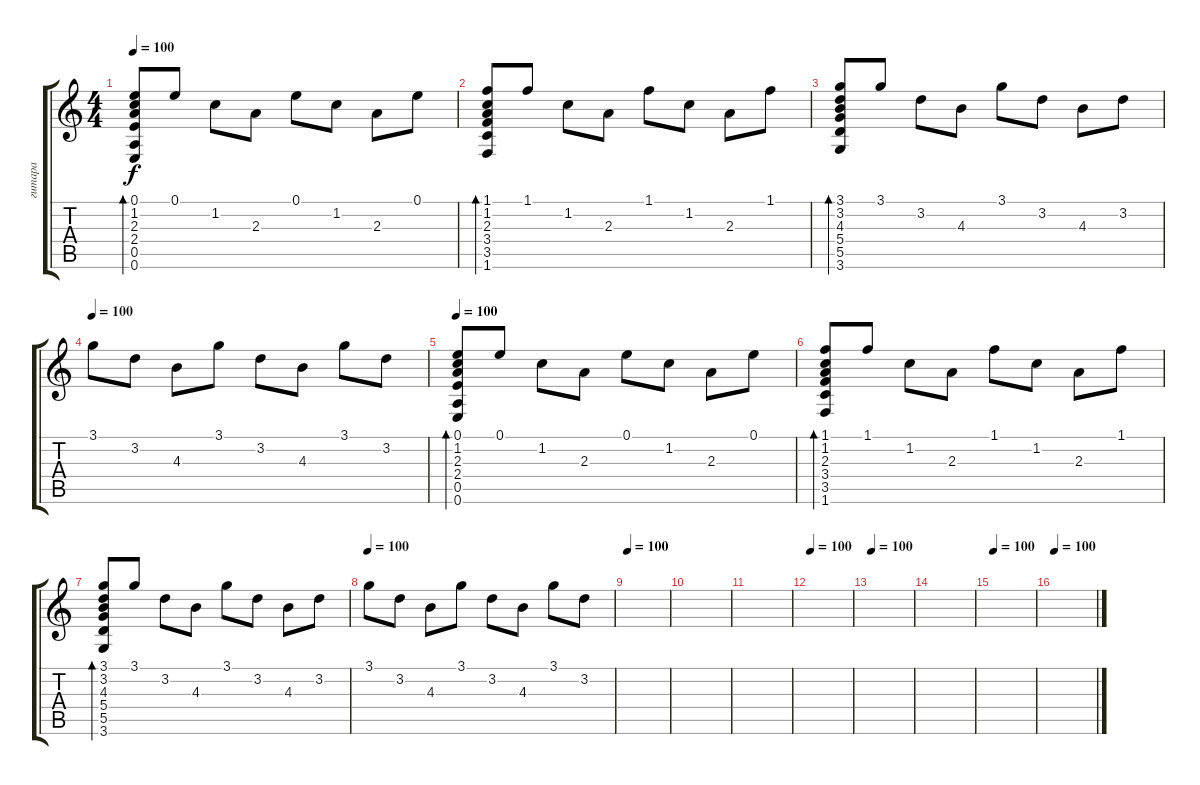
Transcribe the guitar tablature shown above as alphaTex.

\track ("гитара" "гитара") {instrument acousticguitarsteel}
\staff {score tabs}
\tuning (E4 B3 G3 D3 A2 E2) {hide}
\ts (4 4)
\tempo 100
\clef g2
\ks c
(0.1 1.2 2.3 2.4 0.5 0.6).8{bd 60 dy f} 0.1.8 1.2.8 2.3.8 0.1.8 1.2.8 2.3.8 0.1.8 |
(1.1 1.2 2.3 3.4 3.5 1.6).8{bd 60} 1.1.8 1.2.8 2.3.8 1.1.8 1.2.8 2.3.8 1.1.8 |
(3.1 3.2 4.3 5.4 5.5 3.6).8{bd 30} 3.1.8 3.2.8 4.3.8 3.1.8 3.2.8 4.3.8 3.2.8 |
\tempo 100
3.1.8 3.2.8 4.3.8 3.1.8 3.2.8 4.3.8 3.1.8 3.2.8 |
\tempo 100
(0.1 1.2 2.3 2.4 0.5 0.6).8{bd 60} 0.1.8 1.2.8 2.3.8 0.1.8 1.2.8 2.3.8 0.1.8 |
(1.1 1.2 2.3 3.4 3.5 1.6).8{bd 60} 1.1.8 1.2.8 2.3.8 1.1.8 1.2.8 2.3.8 1.1.8 |
(3.1 3.2 4.3 5.4 5.5 3.6).8{bd 30} 3.1.8 3.2.8 4.3.8 3.1.8 3.2.8 4.3.8 3.2.8 |
\tempo 100
3.1.8{volume 5} 3.2.8 4.3.8 3.1.8 3.2.8 4.3.8 3.1.8 3.2.8 |
\tempo 100
|
|
|
\tempo 100
|
\tempo 100
|
|
\tempo 100
|
\tempo 100
